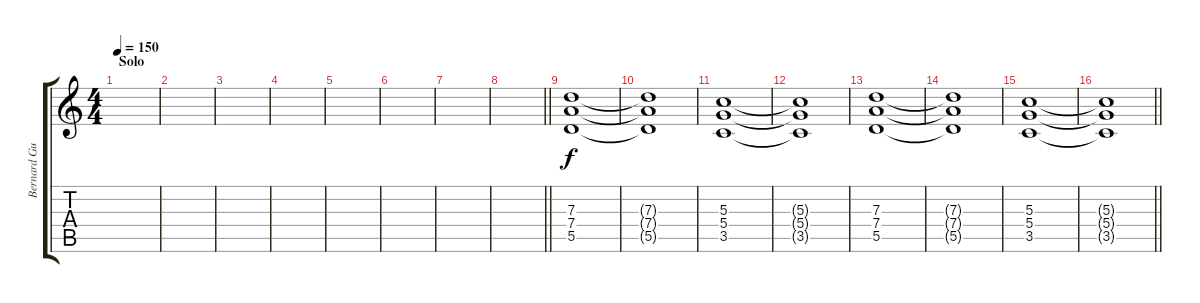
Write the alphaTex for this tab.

\track ("Bernard Guitar 2" "Bernard Gu") {instrument overdrivenguitar}
\staff {score tabs}
\tuning (E4 B3 G3 D3 A2 E2) {hide}
\ts (4 4)
\section ("" "Solo")
\tempo 150
\clef g2
\ks c
|
|
|
|
|
|
|
\barLineRight lightlight
|
(7.3 7.4 5.5).1 |
(7.3{t} 7.4{t} 5.5{t}).1 |
(5.3 5.4 3.5).1 |
(5.3{t} 5.4{t} 3.5{t}).1 |
(7.3 7.4 5.5).1 |
(7.3{t} 7.4{t} 5.5{t}).1 |
(5.3 5.4 3.5).1 |
\barLineRight lightlight
(5.3{t} 5.4{t} 3.5{t}).1
